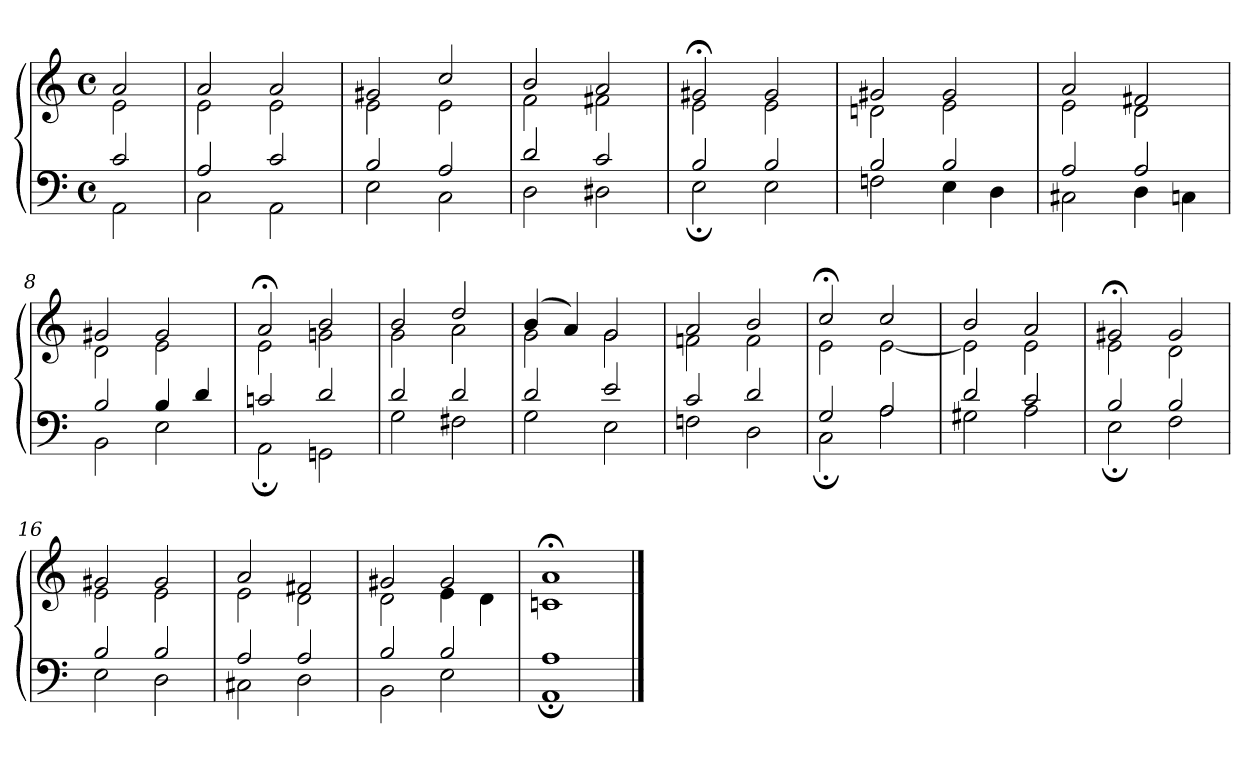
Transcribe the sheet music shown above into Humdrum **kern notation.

**kern	**kern
*part1	*part1
*staff2	*staff1
*clefF4	*clefG2
*M4/4	*M4/4
*met(c)	*met(c)
=1	=1
*^	*^
2c	2AA	2a	2e
=2	=2	=2	=2
2A	2C	2a	2e
2c	2AA	2a	2e
=3	=3	=3	=3
2B	2E	2g#X	2e
2A	2C	2cc	2e
=4	=4	=4	=4
2d	2D	2b	2f
2c	2D#X	2a	2f#X
=5	=5	=5	=5
2B	2E;	2g#X;<	2e
2B	2E	2g#	2e
=6	=6	=6	=6
2B	2Fn	2g#X	2dn
2B	4E	2g#	2e
.	4D	.	.
=7	=7	=7	=7
2A	2C#X	2a	2e
2A	4D	2f#X	2d
.	4Cn	.	.
=8	=8	=8	=8
2B	2BB	2g#X	2d
4B	2E	2g#	2e
4d	.	.	.
=9	=9	=9	=9
2cn	2AA;	2a;<	2e
2d	2GGn	2b	2gn
=10	=10	=10	=10
2d	2G	2b	2g
2d	2F#X	2dd	2a
!!LO:LB:g=z	!!
=11	=11	=11	=11
2d	2G	(4b	2g
.	.	4a)	.
2e	2E	2g	2g
=12	=12	=12	=12
2c	2Fn	2a	2fn
2d	2D	2b	2f
=13	=13	=13	=13
2G	2C;	2cc;<	2e
2A	2A	2cc	[2e
=14	=14	=14	=14
2d	2G#X	2b	2e]
2c	2A	2a	2e
=15	=15	=15	=15
2B	2E;	2g#X;<	2e
2B	2F	2g#	2d
=16	=16	=16	=16
2B	2E	2g#X	2e
2B	2D	2g#	2e
=17	=17	=17	=17
2A	2C#X	2a	2e
2A	2D	2f#X	2d
=18	=18	=18	=18
2B	2BB	2g#X	2d
2B	2E	2g#	4e
.	.	.	4d
=19	=19	=19	=19
1A	1AA;	1a;<	1cn
*v	*v	*	*
*	*v	*v
==	==
*-	*-
